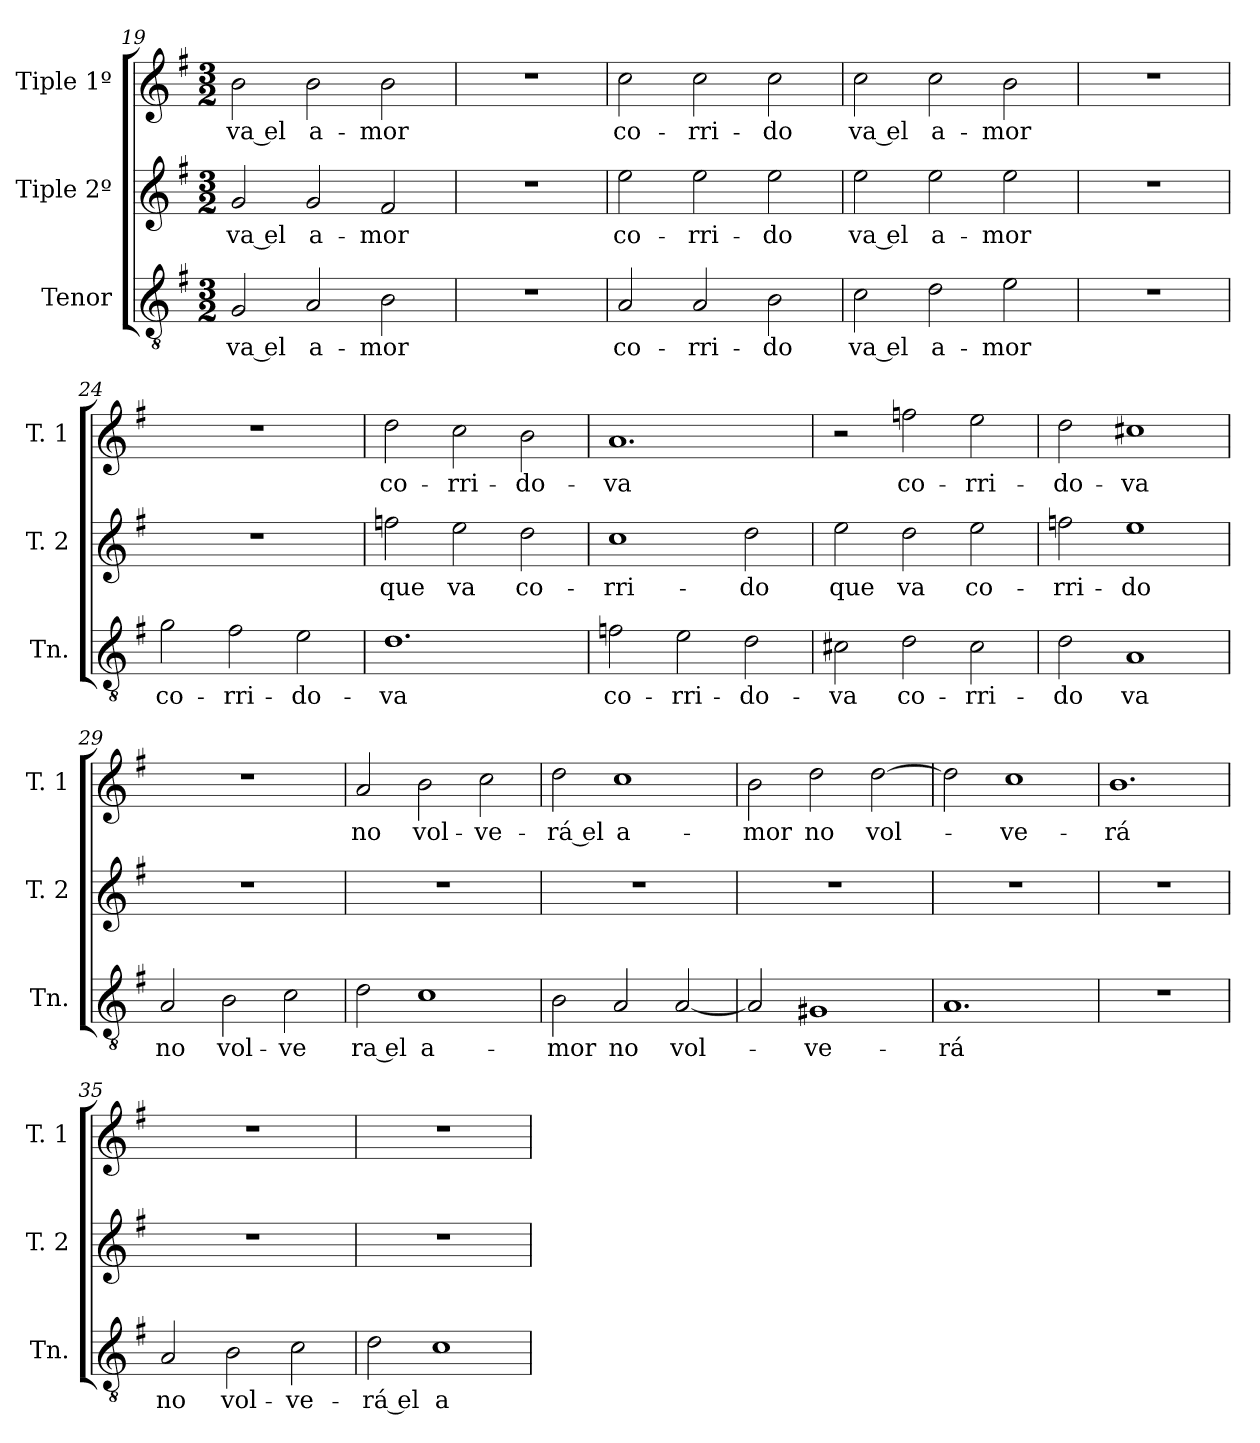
**kern	**text	**kern	**text	**kern	**text
*part3	*part3	*part2	*part2	*part1	*part1
*staff3	*staff3	*staff2	*staff2	*staff1	*staff1
*I"Tenor	*	*I"Tiple 2º	*	*I"Tiple 1º	*
*I'Tn.	*	*I'T. 2	*	*I'T. 1	*
*clefGv2	*	*clefG2	*	*clefG2	*
*k[f#]	*	*k[f#]	*	*k[f#]	*
*M3/2	*	*M3/2	*	*M3/2	*
=19	=19	=19	=19	=19	=19
2G	va el	2g	va el	2b	va el
2A	a-	2g	a-	2b	a-
2B	-mor	2f#	-mor	2b	-mor
=20	=20	=20	=20	=20	=20
1.r	.	1.r	.	1.r	.
=21	=21	=21	=21	=21	=21
2A	co-	2ee	co-	2cc	co-
2A	-rri-	2ee	-rri-	2cc	-rri-
2B	-do	2ee	-do	2cc	-do
=22	=22	=22	=22	=22	=22
2c	va el	2ee	va el	2cc	va el
2d	a-	2ee	a-	2cc	a-
2e	-mor	2ee	-mor	2b	-mor
=23	=23	=23	=23	=23	=23
1.r	.	1.r	.	1.r	.
=24	=24	=24	=24	=24	=24
2g	co-	1.r	.	1.r	.
2f#	-rri-	.	.	.	.
2e	-do-	.	.	.	.
=25	=25	=25	=25	=25	=25
1.d	-va	2ffn	que	2dd	co-
.	.	2ee	va	2cc	-rri-
.	.	2dd	co-	2b	-do-
=26	=26	=26	=26	=26	=26
2fn	co-	1cc	-rri-	1.a	-va
2e	-rri-	.	.	.	.
2d	-do-	2dd	-do	.	.
=27	=27	=27	=27	=27	=27
2c#X	-va	2ee	que	2r	.
2d	co-	2dd	va	2ffn	co-
2c#	-rri-	2ee	co-	2ee	-rri-
=28	=28	=28	=28	=28	=28
2d	-do	2ffn	-rri-	2dd	-do-
1A	va	1ee	-do	1cc#X	-va
=29	=29	=29	=29	=29	=29
2A	no	1.r	.	1.r	.
2B	vol-	.	.	.	.
2c	-ve	.	.	.	.
=30	=30	=30	=30	=30	=30
2d	-ra el	1.r	.	2a	no
1c	a-	.	.	2b	vol-
.	.	.	.	2cc	-ve-
=31	=31	=31	=31	=31	=31
2B	-mor	1.r	.	2dd	-rá el
2A	no	.	.	1cc	a-
[2A	vol-	.	.	.	.
=32	=32	=32	=32	=32	=32
2A]	.	1.r	.	2b	-mor
1G#X	-ve-	.	.	2dd	no
.	.	.	.	[2dd	vol-
=33	=33	=33	=33	=33	=33
1.A	-rá	1.r	.	2dd]	.
.	.	.	.	1cc	-ve-
=34	=34	=34	=34	=34	=34
1.r	.	1.r	.	1.b	-rá
=35	=35	=35	=35	=35	=35
2A	no	1.r	.	1.r	.
2B	vol-	.	.	.	.
2c	-ve-	.	.	.	.
=36	=36	=36	=36	=36	=36
2d	-rá el	1.r	.	1.r	.
1c	a-	.	.	.	.
=	=	=	=	=	=
*-	*-	*-	*-	*-	*-
